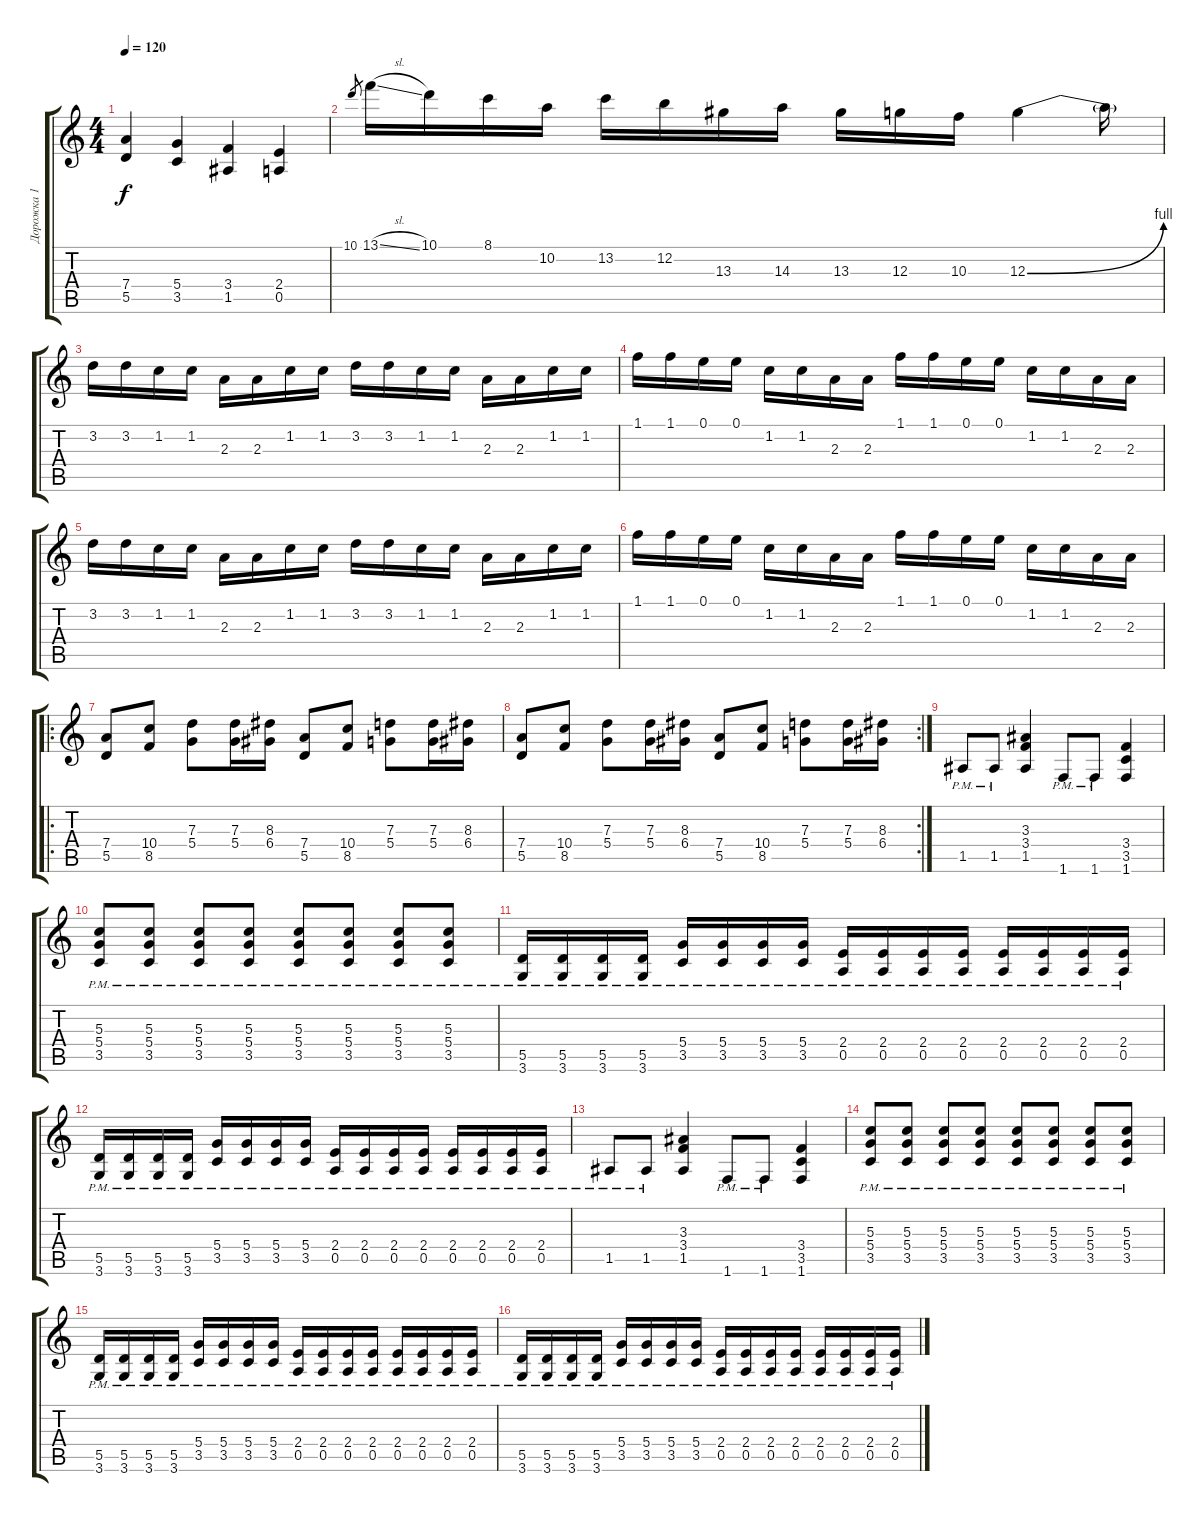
\track ("Дорожка 1" "Дорожка 1") {instrument overdrivenguitar}
\staff {score tabs}
\tuning (E4 B3 G3 D3 A2 E2) {hide}
\ts (4 4)
\tempo 120
\clef g2
\ks c
(7.4 5.5).4{dy f} (5.4 3.5).4 (3.4 1.5).4 (2.4 0.5).4 |
10.1.8{gr} 13.1{sl}.16 10.1.16 8.1.16 10.2.16 13.2.16 12.2.16 13.3.16 14.3.16 13.3.16 12.3.16 10.3.16 12.3{be (bend 0 0 60 4)}.4 12.3{t}.16 |
3.2.16 3.2.16 1.2.16 1.2.16 2.3.16 2.3.16 1.2.16 1.2.16 3.2.16 3.2.16 1.2.16 1.2.16 2.3.16 2.3.16 1.2.16 1.2.16 |
1.1.16 1.1.16 0.1.16 0.1.16 1.2.16 1.2.16 2.3.16 2.3.16 1.1.16 1.1.16 0.1.16 0.1.16 1.2.16 1.2.16 2.3.16 2.3.16 |
3.2.16 3.2.16 1.2.16 1.2.16 2.3.16 2.3.16 1.2.16 1.2.16 3.2.16 3.2.16 1.2.16 1.2.16 2.3.16 2.3.16 1.2.16 1.2.16 |
1.1.16 1.1.16 0.1.16 0.1.16 1.2.16 1.2.16 2.3.16 2.3.16 1.1.16 1.1.16 0.1.16 0.1.16 1.2.16 1.2.16 2.3.16 2.3.16 |
\ro
(7.4 5.5).8 (10.4 8.5).8 (7.3 5.4).8 (7.3 5.4).16 (8.3 6.4).16 (7.4 5.5).8 (10.4 8.5).8 (7.3 5.4).8 (7.3 5.4).16 (8.3 6.4).16 |
\rc 2
(7.4 5.5).8 (10.4 8.5).8 (7.3 5.4).8 (7.3 5.4).16 (8.3 6.4).16 (7.4 5.5).8 (10.4 8.5).8 (7.3 5.4).8 (7.3 5.4).16 (8.3 6.4).16 |
1.5{pm}.8 1.5{pm}.8 (3.3 3.4 1.5).4 1.6{pm}.8 1.6{pm}.8 (3.4 3.5 1.6).4 |
(5.3{pm} 5.4{pm} 3.5{pm}).8 (5.3{pm} 5.4{pm} 3.5{pm}).8 (5.3{pm} 5.4{pm} 3.5{pm}).8 (5.3{pm} 5.4{pm} 3.5{pm}).8 (5.3{pm} 5.4{pm} 3.5{pm}).8 (5.3{pm} 5.4{pm} 3.5{pm}).8 (5.3{pm} 5.4{pm} 3.5{pm}).8 (5.3{pm} 5.4{pm} 3.5{pm}).8 |
(5.5{pm} 3.6{pm}).16 (5.5{pm} 3.6{pm}).16 (5.5{pm} 3.6{pm}).16 (5.5{pm} 3.6{pm}).16 (5.4{pm} 3.5{pm}).16 (5.4{pm} 3.5{pm}).16 (5.4{pm} 3.5{pm}).16 (5.4{pm} 3.5{pm}).16 (2.4{pm} 0.5{pm}).16 (2.4{pm} 0.5{pm}).16 (2.4{pm} 0.5{pm}).16 (2.4{pm} 0.5{pm}).16 (2.4{pm} 0.5{pm}).16 (2.4{pm} 0.5{pm}).16 (2.4{pm} 0.5{pm}).16 (2.4{pm} 0.5{pm}).16 |
(5.5{pm} 3.6{pm}).16 (5.5{pm} 3.6{pm}).16 (5.5{pm} 3.6{pm}).16 (5.5{pm} 3.6{pm}).16 (5.4{pm} 3.5{pm}).16 (5.4{pm} 3.5{pm}).16 (5.4{pm} 3.5{pm}).16 (5.4{pm} 3.5{pm}).16 (2.4{pm} 0.5{pm}).16 (2.4{pm} 0.5{pm}).16 (2.4{pm} 0.5{pm}).16 (2.4{pm} 0.5{pm}).16 (2.4{pm} 0.5{pm}).16 (2.4{pm} 0.5{pm}).16 (2.4{pm} 0.5{pm}).16 (2.4{pm} 0.5{pm}).16 |
1.5{pm}.8 1.5{pm}.8 (3.3 3.4 1.5).4 1.6{pm}.8 1.6{pm}.8 (3.4 3.5 1.6).4 |
(5.3{pm} 5.4{pm} 3.5{pm}).8 (5.3{pm} 5.4{pm} 3.5{pm}).8 (5.3{pm} 5.4{pm} 3.5{pm}).8 (5.3{pm} 5.4{pm} 3.5{pm}).8 (5.3{pm} 5.4{pm} 3.5{pm}).8 (5.3{pm} 5.4{pm} 3.5{pm}).8 (5.3{pm} 5.4{pm} 3.5{pm}).8 (5.3{pm} 5.4{pm} 3.5{pm}).8 |
(5.5{pm} 3.6{pm}).16 (5.5{pm} 3.6{pm}).16 (5.5{pm} 3.6{pm}).16 (5.5{pm} 3.6{pm}).16 (5.4{pm} 3.5{pm}).16 (5.4{pm} 3.5{pm}).16 (5.4{pm} 3.5{pm}).16 (5.4{pm} 3.5{pm}).16 (2.4{pm} 0.5{pm}).16 (2.4{pm} 0.5{pm}).16 (2.4{pm} 0.5{pm}).16 (2.4{pm} 0.5{pm}).16 (2.4{pm} 0.5{pm}).16 (2.4{pm} 0.5{pm}).16 (2.4{pm} 0.5{pm}).16 (2.4{pm} 0.5{pm}).16 |
(5.5{pm} 3.6{pm}).16 (5.5{pm} 3.6{pm}).16 (5.5{pm} 3.6{pm}).16 (5.5{pm} 3.6{pm}).16 (5.4{pm} 3.5{pm}).16 (5.4{pm} 3.5{pm}).16 (5.4{pm} 3.5{pm}).16 (5.4{pm} 3.5{pm}).16 (2.4{pm} 0.5{pm}).16 (2.4{pm} 0.5{pm}).16 (2.4{pm} 0.5{pm}).16 (2.4{pm} 0.5{pm}).16 (2.4{pm} 0.5{pm}).16 (2.4{pm} 0.5{pm}).16 (2.4{pm} 0.5{pm}).16 (2.4{pm} 0.5{pm}).16
